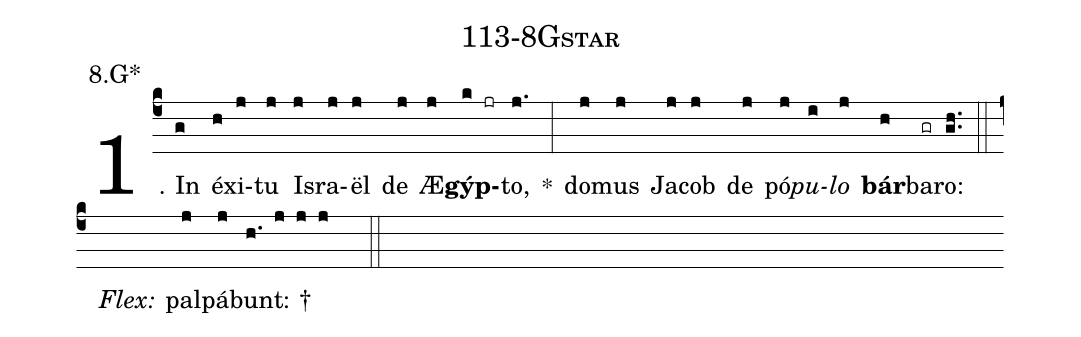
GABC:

name: 113-8Gstar;
annotation: 8.G*;
%%
(c4)1. In(g) éx(h)i(j)tu(j) Is(j)ra(j)ël(j) de(j) Æ(j)<b>gýp</b>(k jr)to,(j.) *(:) do(j)mus(j) Ja(j)cob(j) de(j) pó(j)<i>pu</i>(i)<i>lo</i>(j) <b>bár</b>(h)ba(gr)ro:(gh..) (::)
<i>Flex:</i>()  pal(j)pá(j)bunt: †(h. j j j  ::)
